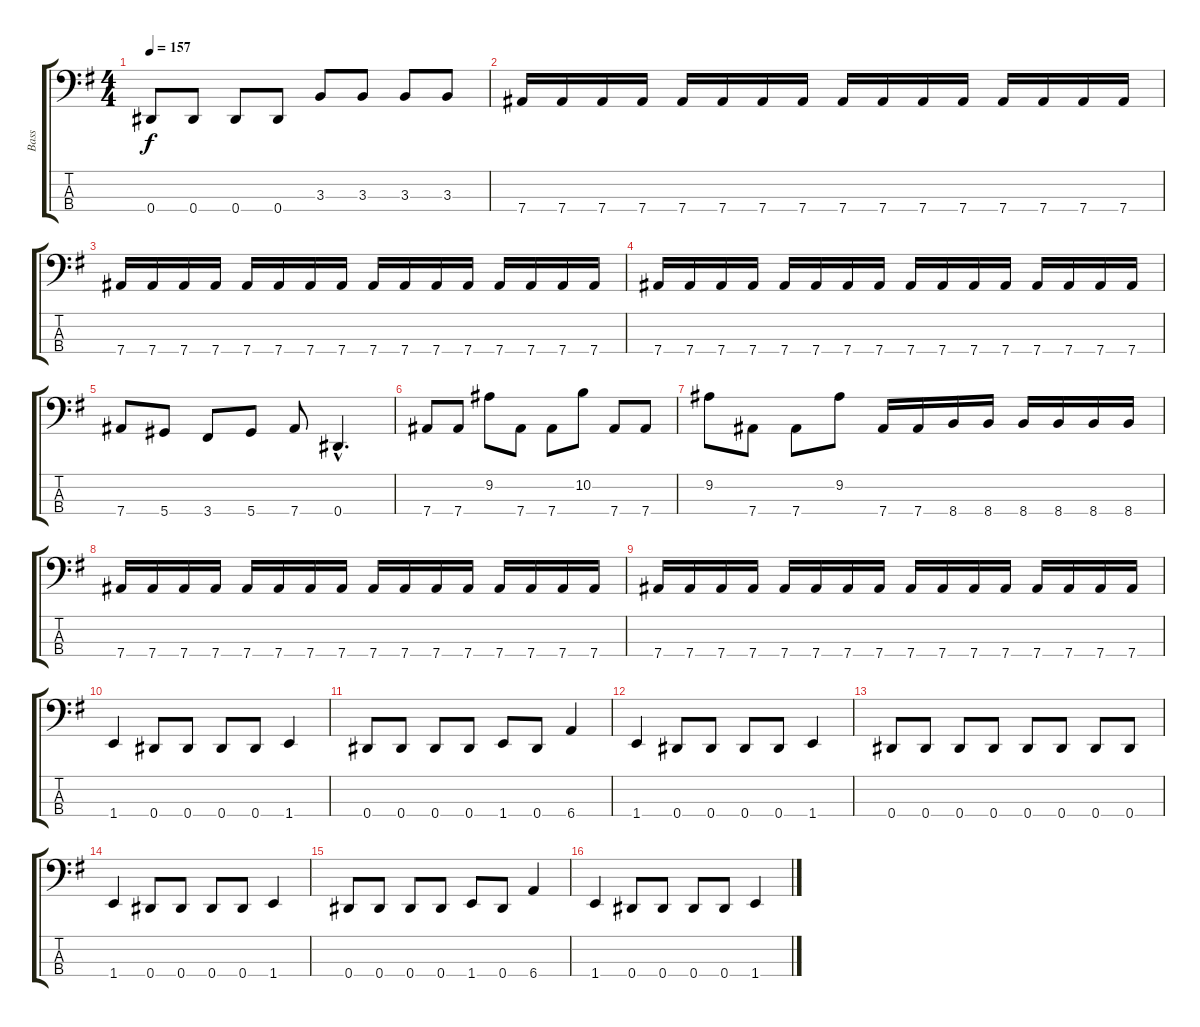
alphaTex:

\track ("Bass" "Bass") {instrument electricbasspick}
\staff {score tabs}
\tuning (Gb2 Db2 Ab1 Eb1) {hide}
\ts (4 4)
\tempo 157
\clef f4
\ks eminor
0.4.8{dy f} 0.4.8 0.4.8 0.4.8 3.3.8 3.3.8 3.3.8 3.3.8 |
7.4.16 7.4.16 7.4.16 7.4.16 7.4.16 7.4.16 7.4.16 7.4.16 7.4.16 7.4.16 7.4.16 7.4.16 7.4.16 7.4.16 7.4.16 7.4.16 |
7.4.16 7.4.16 7.4.16 7.4.16 7.4.16 7.4.16 7.4.16 7.4.16 7.4.16 7.4.16 7.4.16 7.4.16 7.4.16 7.4.16 7.4.16 7.4.16 |
7.4.16 7.4.16 7.4.16 7.4.16 7.4.16 7.4.16 7.4.16 7.4.16 7.4.16 7.4.16 7.4.16 7.4.16 7.4.16 7.4.16 7.4.16 7.4.16 |
7.4.8 5.4.8 3.4.8 5.4.8 7.4.8 0.4{hac}.4{d} |
7.4.8 7.4.8 9.2.8 7.4.8 7.4.8 10.2.8 7.4.8 7.4.8 |
9.2.8 7.4.8 7.4.8 9.2.8 7.4.16 7.4.16 8.4.16 8.4.16 8.4.16 8.4.16 8.4.16 8.4.16 |
7.4.16 7.4.16 7.4.16 7.4.16 7.4.16 7.4.16 7.4.16 7.4.16 7.4.16 7.4.16 7.4.16 7.4.16 7.4.16 7.4.16 7.4.16 7.4.16 |
7.4.16 7.4.16 7.4.16 7.4.16 7.4.16 7.4.16 7.4.16 7.4.16 7.4.16 7.4.16 7.4.16 7.4.16 7.4.16 7.4.16 7.4.16 7.4.16 |
1.4.4 0.4.8 0.4.8 0.4.8 0.4.8 1.4.4 |
0.4.8 0.4.8 0.4.8 0.4.8 1.4.8 0.4.8 6.4.4 |
1.4.4 0.4.8 0.4.8 0.4.8 0.4.8 1.4.4 |
0.4.8 0.4.8 0.4.8 0.4.8 0.4.8 0.4.8 0.4.8 0.4.8 |
1.4.4 0.4.8 0.4.8 0.4.8 0.4.8 1.4.4 |
0.4.8 0.4.8 0.4.8 0.4.8 1.4.8 0.4.8 6.4.4 |
1.4.4 0.4.8 0.4.8 0.4.8 0.4.8 1.4.4
